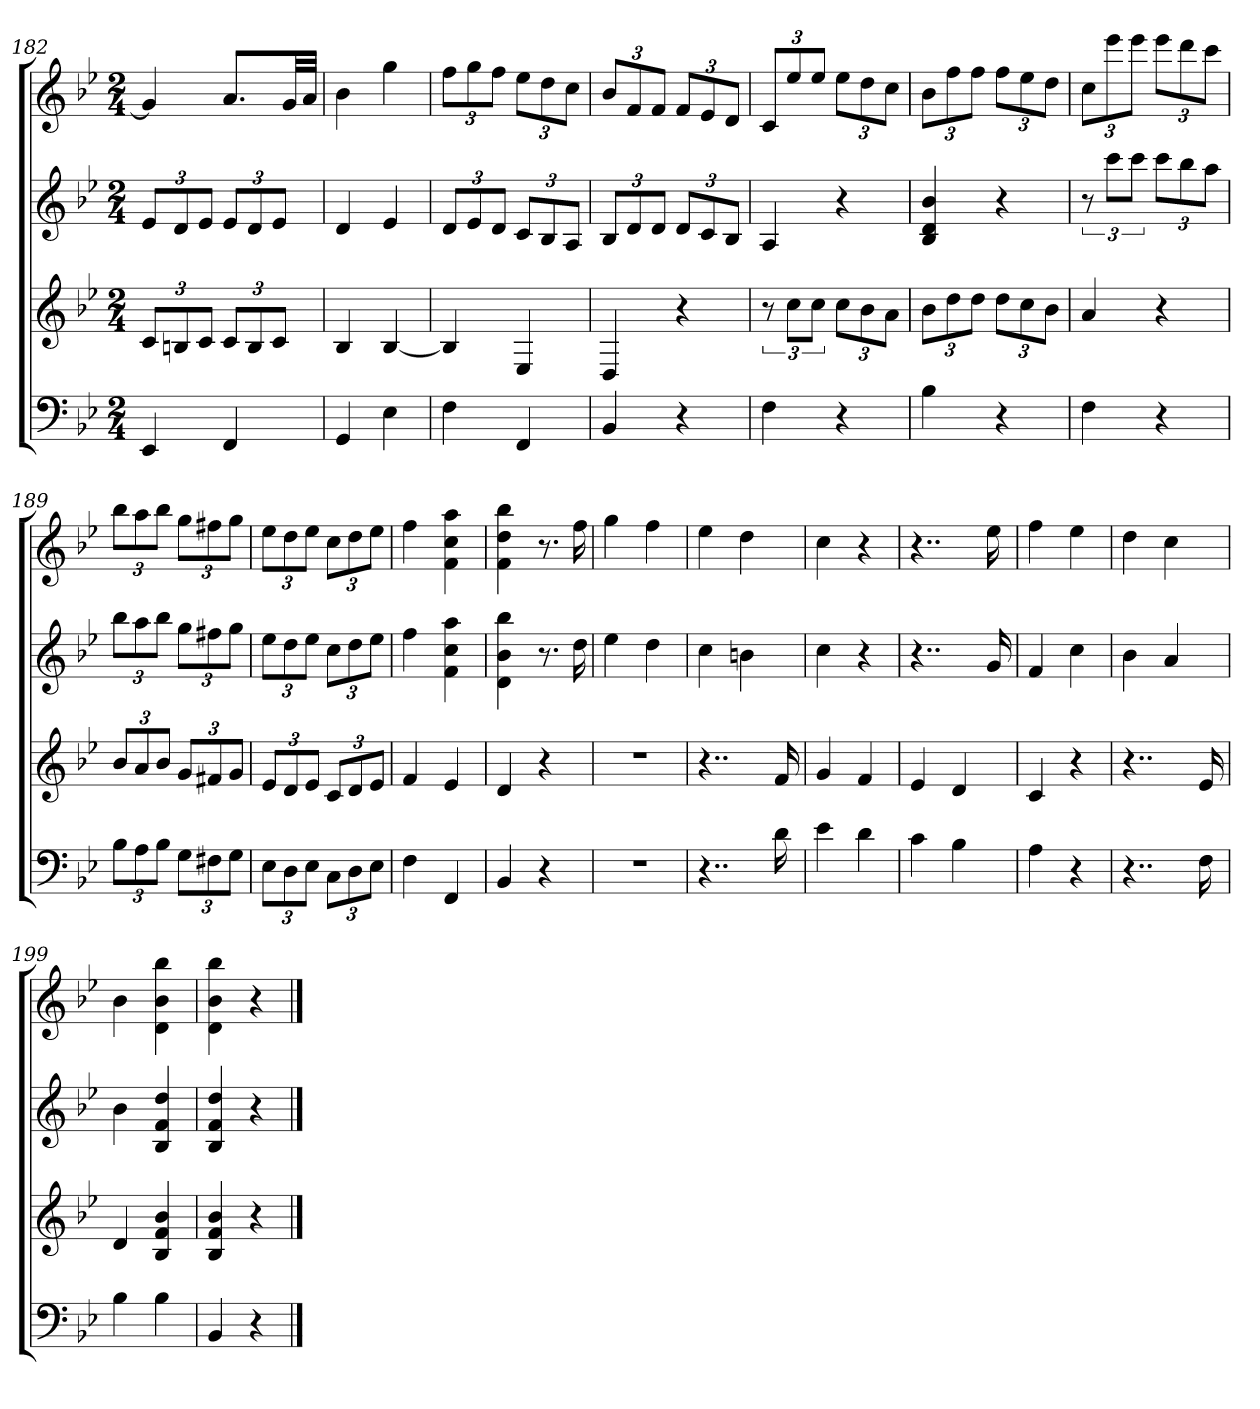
**kern	**kern	**kern	**kern
*part4	*part3	*part2	*part1
*staff4	*staff3	*staff2	*staff1
*k[b-e-]	*k[b-e-]	*k[b-e-]	*k[b-e-]
*B-:	*B-:	*B-:	*B-:
*M2/4	*M2/4	*M2/4	*M2/4
=182	=182	=182	=182
4EE-	12cL	12e-L	4g]
.	12Bn	12d	.
.	12cJ	12e-J	.
4FF	12cL	12e-L	8.aL
.	12B	12d	.
.	12cJ	12e-J	.
.	.	.	32gLL
.	.	.	32aJJJ
=183	=183	=183	=183
4GG	4B-	4d	4b-
4E-	[4B-	4e-	4gg
=184	=184	=184	=184
4F	4B-]	12dL	12ffL
.	.	12e-	12gg
.	.	12dJ	12ffJ
4FF	4E-	12cL	12ee-L
.	.	12B-	12dd
.	.	12AJ	12ccJ
=185	=185	=185	=185
4BB-	4D	12B-L	12b-L
.	.	12d	12f
.	.	12dJ	12fJ
4r	4r	12dL	12fL
.	.	12c	12e-
.	.	12B-J	12dJ
=186	=186	=186	=186
4F	12r	4A	12cL
.	12ccL	.	12ee-
.	12ccJ	.	12ee-J
4r	12ccL	4r	12ee-L
.	12b-	.	12dd
.	12aJ	.	12ccJ
=187	=187	=187	=187
4B-	12b-L	4B- 4d 4b-	12b-L
.	12dd	.	12ff
.	12ddJ	.	12ffJ
4r	12ddL	4r	12ffL
.	12cc	.	12ee-
.	12b-J	.	12ddJ
=188	=188	=188	=188
4F	4a	12r	12ccL
.	.	12cccL	12eee-
.	.	12cccJ	12eee-J
4r	4r	12cccL	12eee-L
.	.	12bb-	12ddd
.	.	12aaJ	12cccJ
=189	=189	=189	=189
12B-L	12b-L	12bb-L	12bb-L
12A	12a	12aa	12aa
12B-J	12b-J	12bb-J	12bb-J
12GL	12gL	12ggL	12ggL
12F#X	12f#X	12ff#X	12ff#X
12GJ	12gJ	12ggJ	12ggJ
=190	=190	=190	=190
12E-L	12e-L	12ee-L	12ee-L
12D	12d	12dd	12dd
12E-J	12e-J	12ee-J	12ee-J
12CL	12cL	12ccL	12ccL
12D	12d	12dd	12dd
12E-J	12e-J	12ee-J	12ee-J
=191	=191	=191	=191
4F	4f	4ff	4ff
4FF	4e-	4f 4cc 4aa	4f 4cc 4aa
=192	=192	=192	=192
4BB-	4d	4d 4b- 4bb-	4f 4dd 4bb-
4r	4r	8.r	8.r
.	.	16dd	16ff
=193	=193	=193	=193
2r	2r	4ee-	4gg
.	.	4dd	4ff
=194	=194	=194	=194
4..r	4..r	4cc	4ee-
.	.	4bn	4dd
16d	16f	.	.
=195	=195	=195	=195
4e-	4g	4cc	4cc
4d	4f	4r	4r
=196	=196	=196	=196
4c	4e-	4..r	4..r
4B-	4d	.	.
.	.	16g	16ee-
=197	=197	=197	=197
4A	4c	4f	4ff
4r	4r	4cc	4ee-
=198	=198	=198	=198
4..r	4..r	4b-	4dd
.	.	4a	4cc
16F	16e-	.	.
=199	=199	=199	=199
4B-	4d	4b-	4b-
4B-	4B- 4f 4b-	4B- 4f 4dd	4d 4b- 4bb-
=200	=200	=200	=200
4BB-	4B- 4f 4b-	4B- 4f 4dd	4d 4b- 4bb-
4r	4r	4r	4r
==	==	==	==
*-	*-	*-	*-
